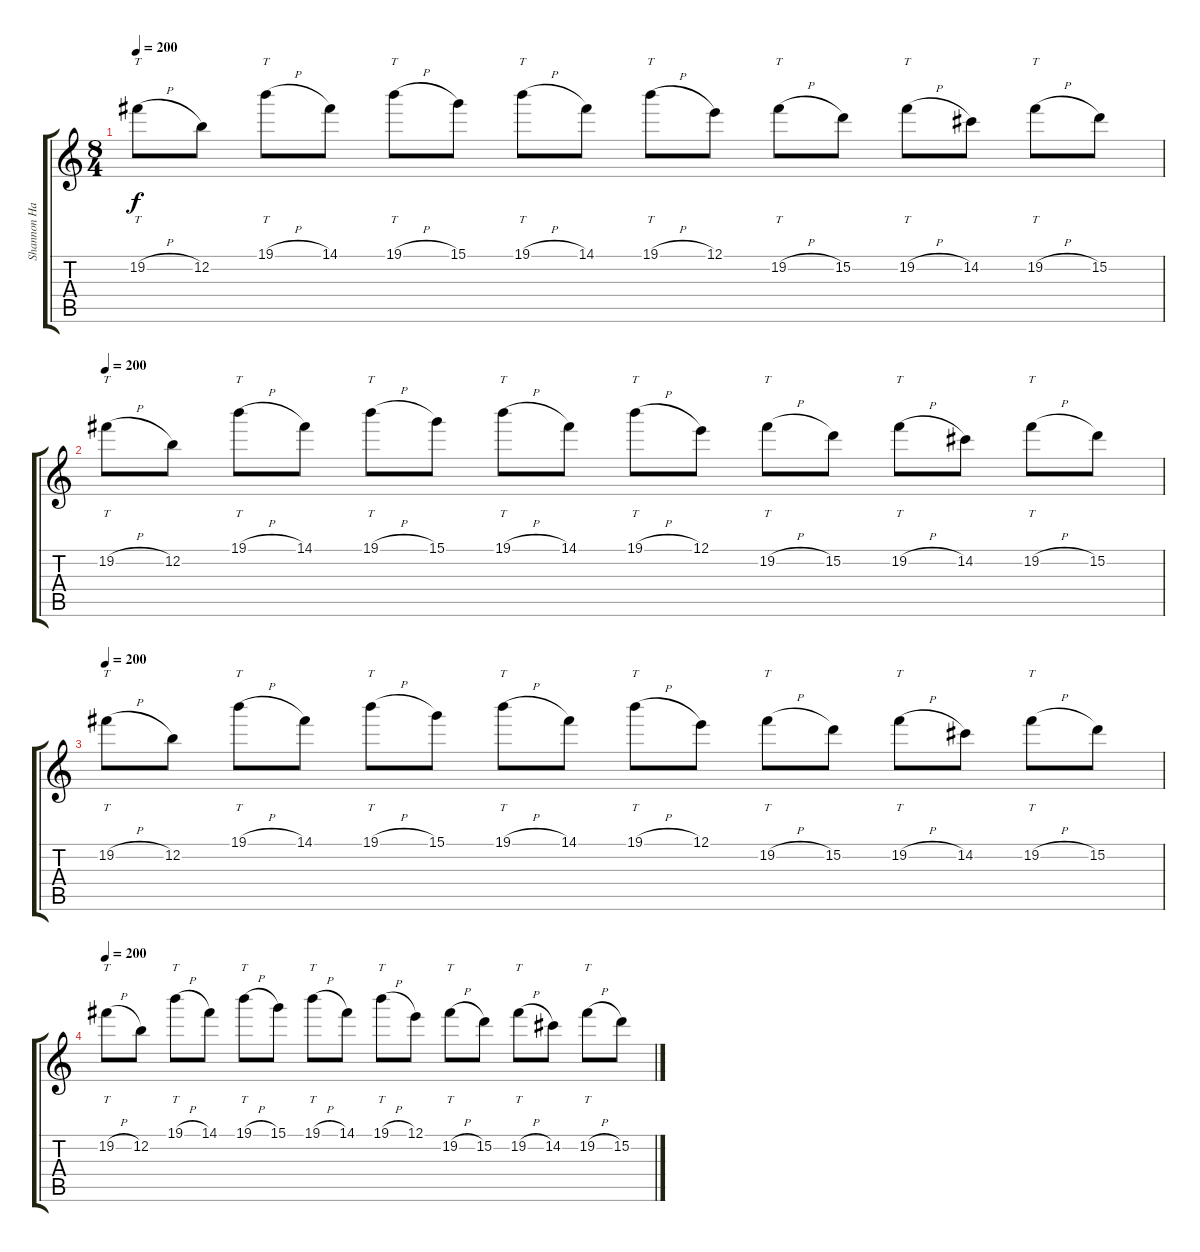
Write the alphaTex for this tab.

\track ("Shannon Hamm" "Shannon Ha") {instrument distortionguitar}
\staff {score tabs}
\tuning (E4 B3 G3 D3 A2 E2) {hide}
\ts (8 4)
\tempo 200
\clef g2
\ks c
19.2{h}.8{tt dy f} 12.2.8 19.1{h}.8{tt} 14.1.8 19.1{h}.8{tt} 15.1.8 19.1{h}.8{tt} 14.1.8 19.1{h}.8{tt} 12.1.8 19.2{h}.8{tt} 15.2.8 19.2{h}.8{tt} 14.2.8 19.2{h}.8{tt} 15.2.8 |
\tempo 200
19.2{h}.8{tt} 12.2.8 19.1{h}.8{tt} 14.1.8 19.1{h}.8{tt} 15.1.8 19.1{h}.8{tt} 14.1.8 19.1{h}.8{tt} 12.1.8 19.2{h}.8{tt} 15.2.8 19.2{h}.8{tt} 14.2.8 19.2{h}.8{tt} 15.2.8 |
\tempo 200
19.2{h}.8{tt} 12.2.8 19.1{h}.8{tt} 14.1.8 19.1{h}.8{tt} 15.1.8 19.1{h}.8{tt} 14.1.8 19.1{h}.8{tt} 12.1.8 19.2{h}.8{tt} 15.2.8 19.2{h}.8{tt} 14.2.8 19.2{h}.8{tt} 15.2.8 |
\tempo 200
19.2{h}.8{tt} 12.2.8 19.1{h}.8{tt} 14.1.8 19.1{h}.8{tt} 15.1.8 19.1{h}.8{tt} 14.1.8 19.1{h}.8{tt} 12.1.8 19.2{h}.8{tt} 15.2.8 19.2{h}.8{tt} 14.2.8 19.2{h}.8{tt} 15.2.8
